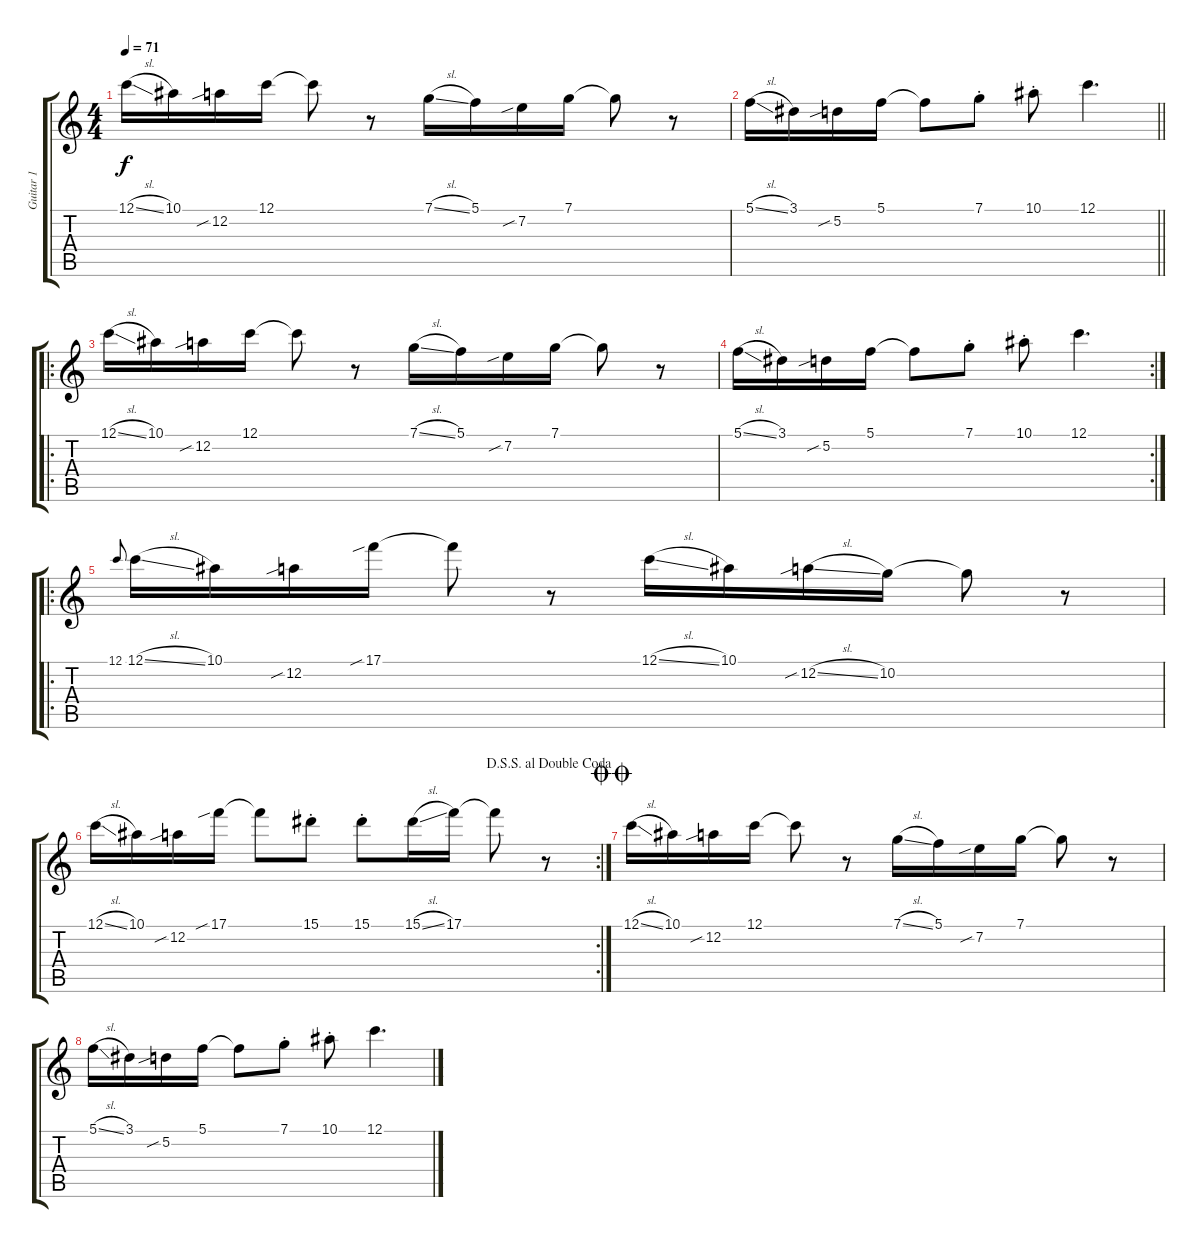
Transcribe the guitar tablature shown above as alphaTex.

\track ("Guitar 1" "Guitar 1") {instrument electricguitarclean}
\staff {score tabs}
\tuning (C4 A3 F3 C3 F2 C2) {hide}
\ts (4 4)
\tempo 71
\clef g2
\ks c
12.1{sl}.16{dy f} 10.1.16 12.2{sib}.16 12.1.16 12.1{t}.8 r.8 7.1{sl}.16 5.1.16 7.2{sib}.16 7.1.16 7.1{t}.8 r.8 |
\barLineRight lightlight
5.1{sl}.16 3.1.16 5.2{sib}.16 5.1.16 5.1{t}.8 7.1{st}.8 10.1{st}.8 12.1.4{d} |
\ro
12.1{sl}.16 10.1.16 12.2{sib}.16 12.1.16 12.1{t}.8 r.8 7.1{sl}.16 5.1.16 7.2{sib}.16 7.1.16 7.1{t}.8 r.8 |
\rc 2
5.1{sl}.16 3.1.16 5.2{sib}.16 5.1.16 5.1{t}.8 7.1{st}.8 10.1{st}.8 12.1.4{d} |
\ro
12.1.8{gr onbeat} 12.1{sl}.16 10.1.16 12.2{sib}.16 17.1{sib}.16 17.1{t}.8 r.8 12.1{sl}.16 10.1.16 12.2{sib sl}.16 10.2.16 10.2{t}.8 r.8 |
\rc 2
\jump dalsegnosegnoaldoublecoda
12.1{sl}.16 10.1.16 12.2{sib}.16 17.1{sib}.16 17.1{t}.8 15.1{st}.8 15.1{st}.8 15.1{sl}.16 17.1.16 17.1{t}.8 r.8 |
\jump doublecoda
12.1{sl}.16{volume 12 balance 13 instrument distortionguitar} 10.1.16 12.2{sib}.16 12.1.16 12.1{t}.8 r.8 7.1{sl}.16 5.1.16 7.2{sib}.16 7.1.16 7.1{t}.8 r.8 |
5.1{sl}.16 3.1.16 5.2{sib}.16 5.1.16 5.1{t}.8 7.1{st}.8 10.1{st}.8 12.1.4{d}
